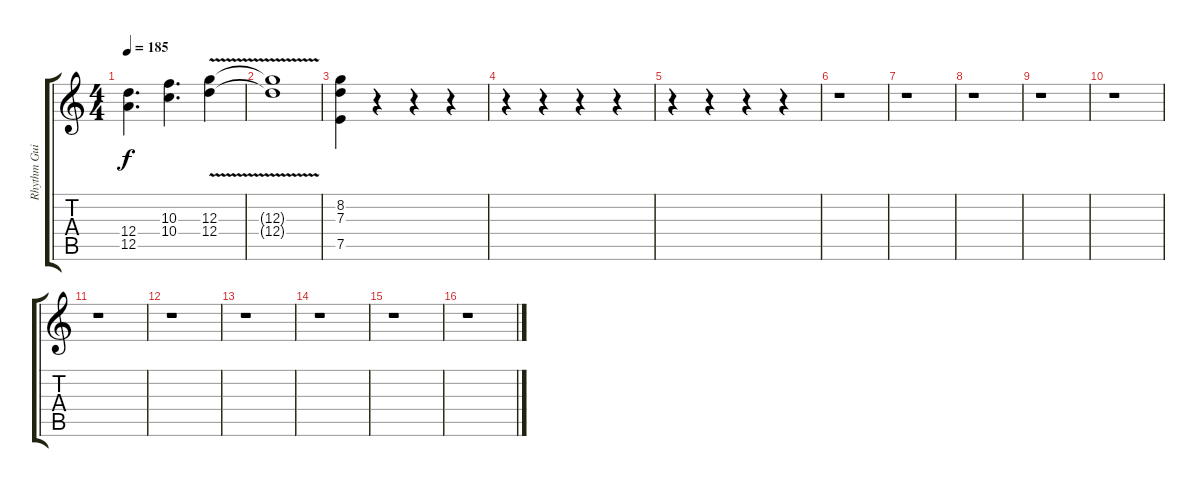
\track ("Rhythm Guitar 2" "Rhythm Gui") {instrument distortionguitar}
\staff {score tabs}
\tuning (E4 B3 G3 D3 A2 E2) {hide}
\ts (4 4)
\tempo 185
\clef g2
\ks c
(12.4 12.5).4{d dy f} (10.3 10.4).4{d} (12.3{v} 12.4).4 |
(12.3{t} 12.4{t}).1 |
(8.2 7.3 7.5).4 r.4 r.4 r.4 |
r.4 r.4 r.4 r.4 |
r.4 r.4 r.4 r.4 |
r.1 |
r.1 |
r.1 |
r.1 |
r.1 |
r.1 |
r.1 |
r.1 |
r.1 |
r.1 |
r.1
